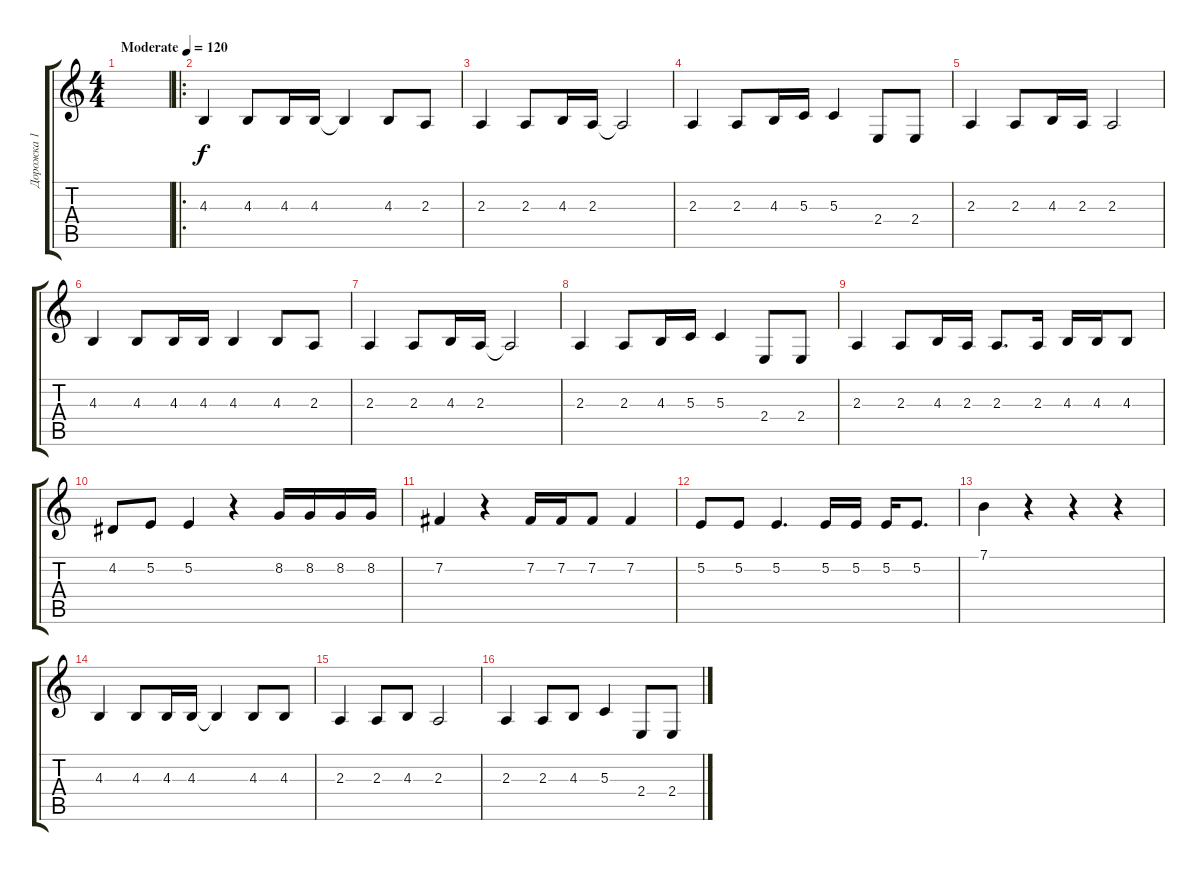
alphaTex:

\track ("Дорожка 1" "Дорожка 1") {instrument viola}
\staff {score tabs}
\tuning (E4 B3 G3 D3 A2 E2) {hide}
\ts (4 4)
\tempo (120 "Moderate")
\clef g2
\ks c
|
\ro
4.3.4 4.3.8 4.3.16 4.3.16 4.3{t}.4 4.3.8 2.3.8 |
2.3.4 2.3.8 4.3.16 2.3.16 2.3{t}.2 |
2.3.4 2.3.8 4.3.16 5.3.16 5.3.4 2.4.8 2.4.8 |
2.3.4 2.3.8 4.3.16 2.3.16 2.3.2 |
4.3.4 4.3.8 4.3.16 4.3.16 4.3.4 4.3.8 2.3.8 |
2.3.4 2.3.8 4.3.16 2.3.16 2.3{t}.2 |
2.3.4 2.3.8 4.3.16 5.3.16 5.3.4 2.4.8 2.4.8 |
2.3.4 2.3.8 4.3.16 2.3.16 2.3.8{d} 2.3.16 4.3.16 4.3.16 4.3.8 |
4.2.8 5.2.8 5.2.4 r.4 8.2.16 8.2.16 8.2.16 8.2.16 |
7.2.4 r.4 7.2.16 7.2.16 7.2.8 7.2.4 |
5.2.8 5.2.8 5.2.4{d} 5.2.16 5.2.16 5.2.16 5.2.8{d} |
7.1.4 r.4 r.4 r.4 |
4.3.4 4.3.8 4.3.16 4.3.16 4.3{t}.4 4.3.8 4.3.8 |
2.3.4 2.3.8 4.3.8 2.3.2 |
2.3.4 2.3.8 4.3.8 5.3.4 2.4.8 2.4.8
